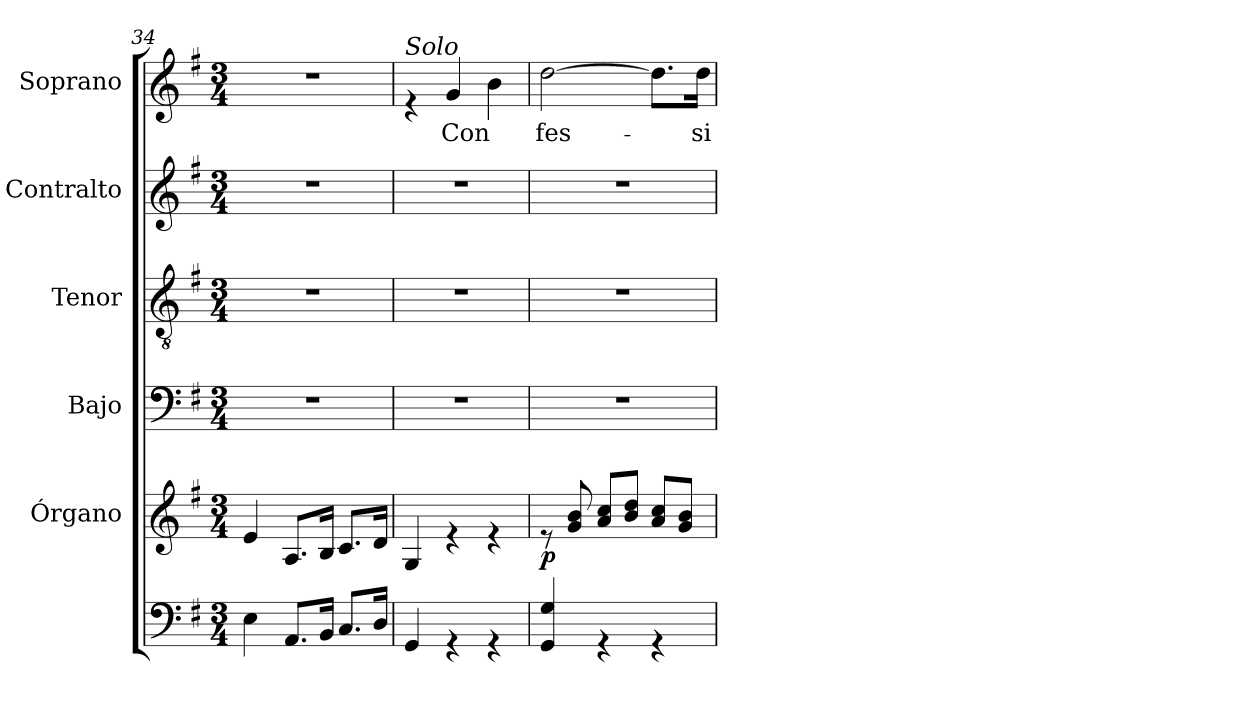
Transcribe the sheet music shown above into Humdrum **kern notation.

**kern	**kern	**dynam	**kern	**kern	**kern	**kern	**text
*part6	*part5	*part5	*part4	*part3	*part2	*part1	*part1
*staff6	*staff5	*staff5	*staff4	*staff3	*staff2	*staff1	*staff1
*	*I"Órgano	*	*I"Bajo	*I"Tenor	*I"Contralto	*I"Soprano	*
!!LO:LB:g=z
*clefF4	*clefG2	*	*clefF4	*clefGv2	*clefG2	*clefG2	*
*k[f#]	*k[f#]	*	*k[f#]	*k[f#]	*k[f#]	*k[f#]	*
*G:	*G:	*	*G:	*G:	*G:	*G:	*
*M3/4	*M3/4	*	*M3/4	*M3/4	*M3/4	*M3/4	*
=34	=34	=34	=34	=34	=34	=34	=34
4E\	4e/	.	2.r	2.r	2.r	2.r	.
8.AA/L	8.A/L	.	.	.	.	.	.
16BB/Jk	16B/Jk	.	.	.	.	.	.
8.C/L	8.c/L	.	.	.	.	.	.
16D/Jk	16d/Jk	.	.	.	.	.	.
!!LO:LB:g=z
=35	=35	=35	=35	=35	=35	=35	=35
!	!	!	!	!	!	!LO:TX:a:i:t=Solo	!
4GG/	4G/	.	2.r	2.r	2.r	4re	.
!	!	!	!	!	!	!	!LO:LY:b
4rGG	4re	.	.	.	.	4g/	Con
4rGG	4re	.	.	.	.	4b\	.
=36	=36	=36	=36	=36	=36	=36	=36
!	!	!LO:DY:b	!	!	!	!	!LO:LY:b
4GG/ 4G/	8re	p	2.r	2.r	2.r	[>2dd\	fes-
.	8g/ 8b/	.	.	.	.	.	.
4rGG	8a/ 8cc/L	.	.	.	.	.	.
.	8b/ 8dd/J	.	.	.	.	.	.
4rGG	8a/ 8cc/L	.	.	.	.	8.dd\L]	.
.	8g/ 8b/J	.	.	.	.	.	.
!	!	!	!	!	!	!	!LO:LY:b
.	.	.	.	.	.	16dd\Jk	-si-
=	=	=	=	=	=	=	=
*-	*-	*-	*-	*-	*-	*-	*-
